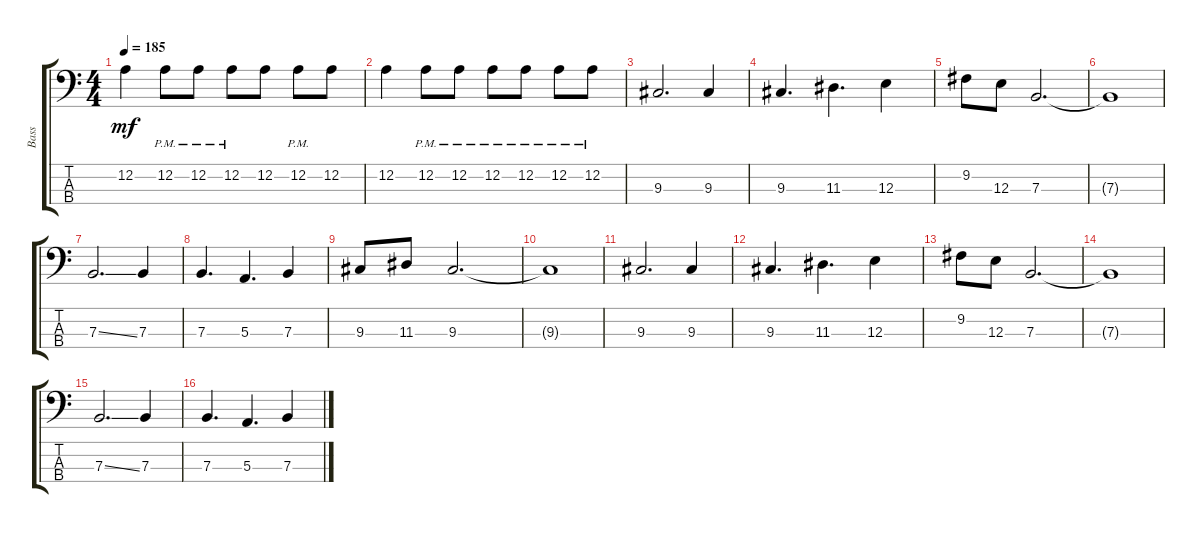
\track ("Bass" "Bass") {instrument electricbassfinger}
\staff {score tabs}
\tuning (D2 A1 E1 B0) {hide}
\ts (4 4)
\tempo 185
\clef f4
\ks c
12.2.4{dy mf} 12.2{pm}.8 12.2{pm}.8 12.2{pm}.8 12.2.8 12.2{pm}.8 12.2.8 |
12.2.4 12.2{pm}.8 12.2{pm}.8 12.2{pm}.8 12.2{pm}.8 12.2{pm}.8 12.2{pm}.8 |
9.3.2{d} 9.3.4 |
9.3.4{d} 11.3.4{d} 12.3.4 |
9.2.8 12.3.8 7.3.2{d} |
7.3{t}.1 |
7.3{ss}.2{d} 7.3.4 |
7.3.4{d} 5.3.4{d} 7.3.4 |
9.3.8 11.3.8 9.3.2{d} |
9.3{t}.1 |
9.3.2{d} 9.3.4 |
9.3.4{d} 11.3.4{d} 12.3.4 |
9.2.8 12.3.8 7.3.2{d} |
7.3{t}.1 |
7.3{ss}.2{d} 7.3.4 |
7.3.4{d} 5.3.4{d} 7.3.4
